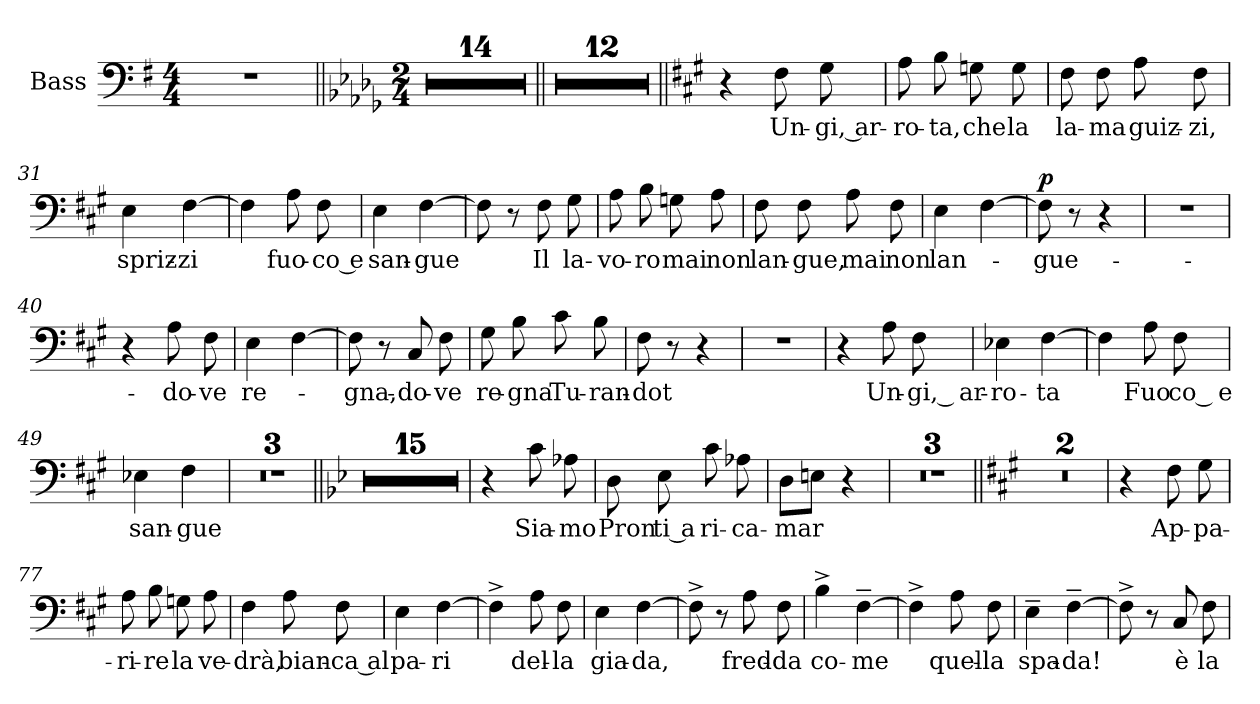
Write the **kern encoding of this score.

**kern	**text	**dynam
*part1	*part1	*part1
*staff1	*staff1	*staff1
*I"Bass	*	*
*I'Bass	*	*
*clefF4	*	*
*k[f#]	*	*
*G:	*	*
*M4/4	*	*
=1	=1	=1
1r	.	.
=2||	=2||	=2||
*k[b-e-a-d-g-]	*	*
*D-:	*	*
*M2/4	*	*
2r	.	.
=3	=3	=3
2r	.	.
!!LO:PB:g=z
=4	=4	=4
2r	.	.
=5	=5	=5
2r	.	.
!!LO:LB:g=z
=6	=6	=6
2r	.	.
=7	=7	=7
2r	.	.
=8	=8	=8
2r	.	.
=9	=9	=9
2r	.	.
=10	=10	=10
2r	.	.
!!LO:PB:g=z
=11	=11	=11
2r	.	.
=12	=12	=12
2r	.	.
=13	=13	=13
2r	.	.
=14	=14	=14
2r	.	.
=15	=15	=15
2r	.	.
=16||	=16||	=16||
2r	.	.
=17	=17	=17
2r	.	.
!!LO:LB:g=z
=18	=18	=18
2r	.	.
=19	=19	=19
2r	.	.
=20	=20	=20
2r	.	.
=21	=21	=21
2r	.	.
=22	=22	=22
2r	.	.
=23	=23	=23
2r	.	.
!!LO:PB:g=z
=24	=24	=24
2r	.	.
=25	=25	=25
2r	.	.
=26	=26	=26
2r	.	.
=27	=27	=27
2r	.	.
=28||	=28||	=28||
*k[f#c#g#]	*	*
*A:	*	*
4r	.	.
!	!LO:LY:b	!
8F#\	Un-	.
!	!LO:LY:b	!
8G#\	gi, ar-	.
=29	=29	=29
!	!LO:LY:b	!
8A\	-ro-	.
!	!LO:LY:b	!
8B\	-ta,	.
!	!LO:LY:b	!
8Gn\	che	.
!	!LO:LY:b	!
8G\	la	.
=30	=30	=30
!	!LO:LY:b	!
8F#\	la-	.
!	!LO:LY:b	!
8F#\	-ma	.
!	!LO:LY:b	!
8A\	guiz-	.
!	!LO:LY:b	!
8F#\	-zi,	.
!!LO:LB:g=z
=31	=31	=31
!	!LO:LY:b	!
4E\	spriz-	.
!	!LO:LY:b	!
[4F#\	-zi	.
=32	=32	=32
4F#\]	.	.
!	!LO:LY:b	!
8A\	fuo-	.
!	!LO:LY:b	!
8F#\	co e	.
=33	=33	=33
!	!LO:LY:b	!
4E\	san-	.
!	!LO:LY:b	!
[4F#\	-gue	.
=34	=34	=34
8F#\]	.	.
8r	.	.
!	!LO:LY:b	!
8F#\	Il	.
!	!LO:LY:b	!
8G#\	la-	.
=35	=35	=35
!	!LO:LY:b	!
8A\	-vo-	.
!	!LO:LY:b	!
8B\	-ro	.
!	!LO:LY:b	!
8Gn\	mai	.
!	!LO:LY:b	!
8A\	non	.
=36	=36	=36
!	!LO:LY:b	!
8F#\	lan-	.
!	!LO:LY:b	!
8F#\	-gue,	.
!	!LO:LY:b	!
8A\	mai	.
!	!LO:LY:b	!
8F#\	non	.
=37	=37	=37
!	!LO:LY:b	!
4E\	lan-	.
[4F#\	.	.
!!LO:PB:g=z
=38	=38	=38
!	!LO:LY:b	!LO:DY:a
8F#\]	-gue-	p
8r	.	.
4r	.	.
=39	=39	=39
2r	.	.
=40	=40	=40
4r	.	.
!	!LO:LY:b	!
8A\	-do-	.
!	!LO:LY:b	!
8F#\	-­ve	.
=41	=41	=41
!	!LO:LY:b	!
4E\	re-	.
[4F#\	.	.
=42	=42	=42
!	!LO:LY:b	!
8F#\]	-gna,-	.
8r	.	.
!	!LO:LY:b	!
8C#/	-do-	.
!	!LO:LY:b	!
8F#\	-­ve	.
=43	=43	=43
!	!LO:LY:b	!
8G#\	re-	.
!	!LO:LY:b	!
8B\	-gna	.
!	!LO:LY:b	!
8c#\	Tu-	.
!	!LO:LY:b	!
8B\	-ran-	.
=44	=44	=44
!	!LO:LY:b	!
8F#\	-dot	.
8r	.	.
4r	.	.
!!LO:PB:g=z
=45	=45	=45
2r	.	.
=46	=46	=46
4r	.	.
!	!LO:LY:b	!
8A\	Un-	.
!	!LO:LY:b	!
8F#\	­gi, ar-	.
=47	=47	=47
!	!LO:LY:b	!
4E-X\	-ro-	.
!	!LO:LY:b	!
[4F#\	-ta	.
=48	=48	=48
4F#\]	.	.
!	!LO:LY:b	!
8A\	Fuo	.
!	!LO:LY:b	!
8F#\	­co e	.
=49	=49	=49
!	!LO:LY:b	!
4E-X\	san-	.
!	!LO:LY:b	!
4F#\	-gue	.
=50	=50	=50
2r	.	.
!!LO:PB:g=z
=51	=51	=51
2r	.	.
=52	=52	=52
2r	.	.
=53||	=53||	=53||
*k[b-e-]	*	*
*B-:	*	*
2r	.	.
=54	=54	=54
2r	.	.
=55	=55	=55
2r	.	.
=56	=56	=56
2r	.	.
!!LO:LB:g=z
=57	=57	=57
2r	.	.
=58	=58	=58
2r	.	.
=59	=59	=59
2r	.	.
=60	=60	=60
2r	.	.
=61	=61	=61
2r	.	.
!!LO:PB:g=z
=62	=62	=62
2r	.	.
=63	=63	=63
2r	.	.
=64	=64	=64
2r	.	.
=65	=65	=65
2r	.	.
=66	=66	=66
2r	.	.
=67	=67	=67
2r	.	.
!!LO:PB:g=z
=68	=68	=68
4r	.	.
!	!LO:LY:b	!
8c\	Sia-	.
!	!LO:LY:b	!
8A-X\	-mo	.
=69	=69	=69
!	!LO:LY:b	!
8D\	Pron	.
!	!LO:LY:b	!
8E-\	ti a	.
!	!LO:LY:b	!
8c\	ri-	.
!	!LO:LY:b	!
8A-X\	-ca-	.
=70	=70	=70
!	!LO:LY:b	!
8D\L	-mar	.
8En\J	.	.
4r	.	.
=71	=71	=71
2r	.	.
=72	=72	=72
2r	.	.
!!LO:PB:g=z
=73	=73	=73
2r	.	.
=74||	=74||	=74||
*k[f#c#g#]	*	*
*A:	*	*
2r	.	.
=75	=75	=75
2r	.	.
=76	=76	=76
4r	.	.
!	!LO:LY:b	!
8F#\	Ap-	.
!	!LO:LY:b	!
8G#\	-pa-	.
=77	=77	=77
!	!LO:LY:b	!
8A\	-ri-	.
!	!LO:LY:b	!
8B\	-re	.
!	!LO:LY:b	!
8Gn\	la	.
!	!LO:LY:b	!
8A\	ve-	.
=78	=78	=78
!	!LO:LY:b	!
4F#\	-drà,	.
!	!LO:LY:b	!
8A\	bian-	.
!	!LO:LY:b	!
8F#\	ca al	.
=79	=79	=79
!	!LO:LY:b	!
4E\	pa-	.
!	!LO:LY:b	!
[4F#\	-ri	.
!!LO:PB:g=z
=80	=80	=80
4F#^\]	.	.
!	!LO:LY:b	!
8A\	del-	.
!	!LO:LY:b	!
8F#\	-­la	.
=81	=81	=81
!	!LO:LY:b	!
4E\	gia-	.
!	!LO:LY:b	!
[4F#\	-da,	.
=82	=82	=82
8F#^\]	.	.
8r	.	.
!	!LO:LY:b	!
8A\	fred-	.
!	!LO:LY:b	!
8F#\	-da	.
=83	=83	=83
!	!LO:LY:b	!
4B^\	co-	.
!	!LO:LY:b	!
[4F#~\	-me	.
=84	=84	=84
4F#^\]	.	.
!	!LO:LY:b	!
8A\	quel-	.
!	!LO:LY:b	!
8F#\	-la	.
=85	=85	=85
!	!LO:LY:b	!
4E~\	spa-	.
!	!LO:LY:b	!
[4F#~\	-da!	.
=86	=86	=86
8F#^\]	.	.
8r	.	.
!	!LO:LY:b	!
8C#/	è	.
!	!LO:LY:b	!
8F#\	la	.
=	=	=
*-	*-	*-
